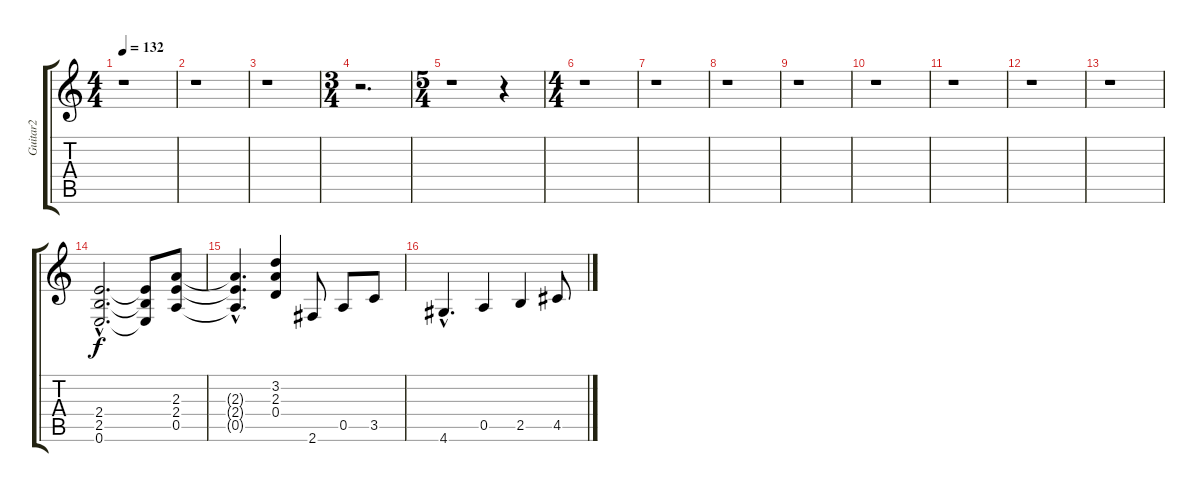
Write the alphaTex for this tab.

\track ("Guitar2" "Guitar2") {instrument distortionguitar}
\staff {score tabs}
\tuning (E4 B3 G3 D3 A2 E2) {hide}
\ts (4 4)
\tempo 132
\clef g2
\ks c
r.1{dy f} |
r.1 |
r.1 |
\ts (3 4)
r.2{d} |
\ts (5 4)
r.1 r.4 |
\ts (4 4)
r.1 |
r.1 |
r.1 |
r.1 |
r.1 |
r.1 |
r.1 |
r.1 |
(2.4{hac} 2.5{hac} 0.6{hac}).2{d volume 11} (2.4{t} 2.5{t} 0.6{t}).8 (2.3 2.4 0.5).8 |
(2.3{hac t} 2.4{hac t} 0.5{hac t}).4{d} (3.2 2.3 0.4).4 2.6.8 0.5.8 3.5.8 |
4.6{hac}.4{d} 0.5.4 2.5.4 4.5.8
